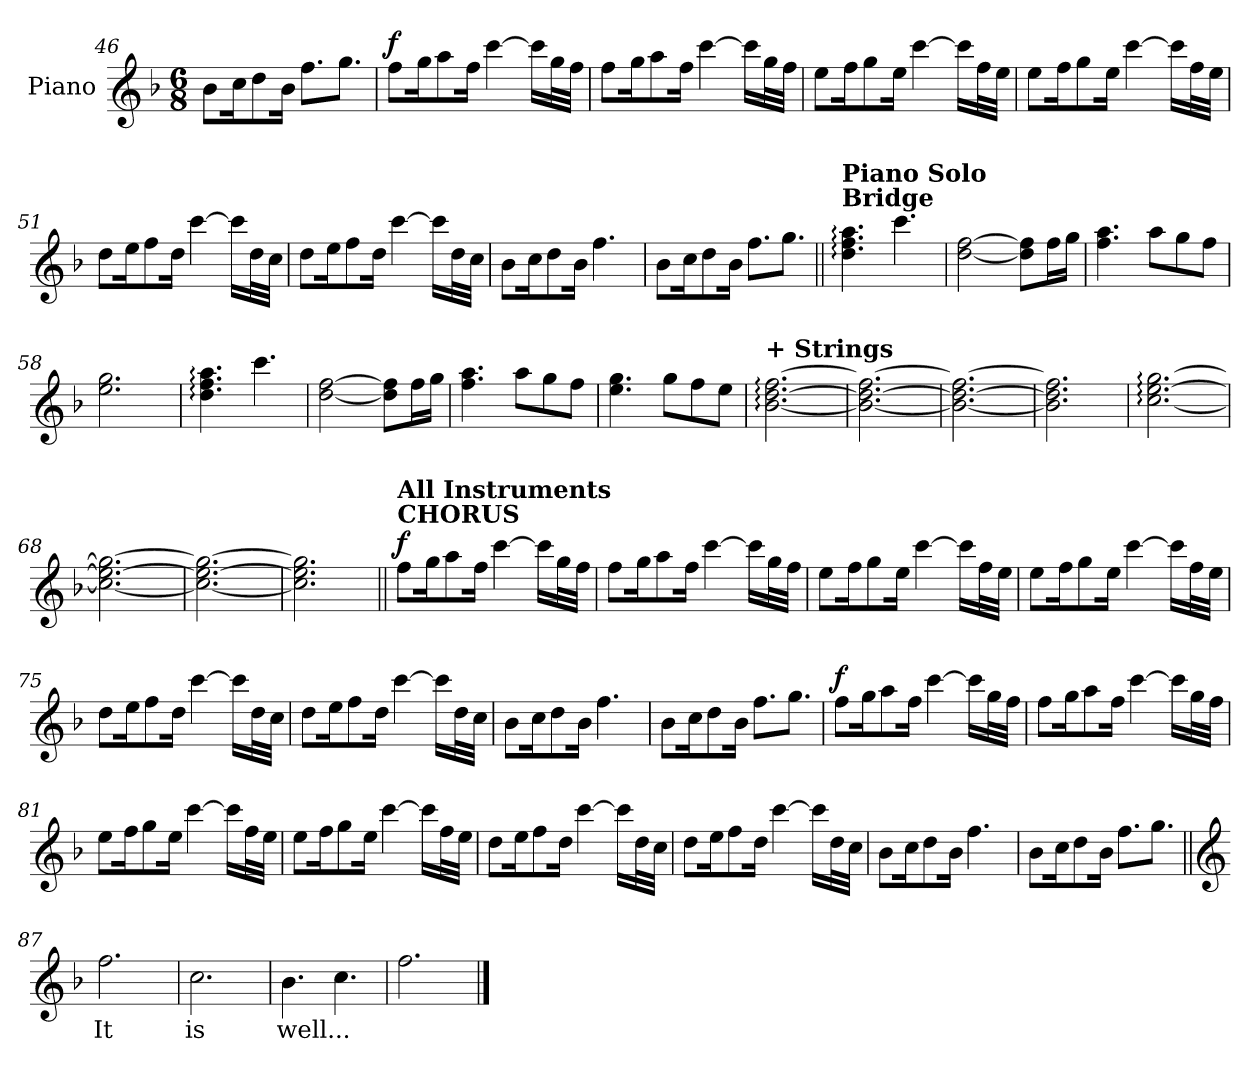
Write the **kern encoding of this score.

**kern	**text	**dynam
*part1	*part1	*part1
*staff1	*staff1	*staff1
*I"Piano	*	*
*I'Pno.	*	*
*clefG2	*	*
*k[b-]	*	*
*M6/8	*	*
=46	=46	=46
8b-\L	.	.
16cc\K	.	.
8dd\	.	.
16b-\Jk	.	.
8.ff\L	.	.
8.gg\J	.	.
!!LO:LB:g=z
=47	=47	=47
!	!	!LO:DY:b
8ff\L	.	f
16gg\K	.	.
8aa\	.	.
16ff\Jk	.	.
[4ccc\	.	.
16ccc\LL]	.	.
32gg\L	.	.
32ff\JJJ	.	.
=48	=48	=48
8ff\L	.	.
16gg\K	.	.
8aa\	.	.
16ff\Jk	.	.
[4ccc\	.	.
16ccc\LL]	.	.
32gg\L	.	.
32ff\JJJ	.	.
=49	=49	=49
8ee\L	.	.
16ff\K	.	.
8gg\	.	.
16ee\Jk	.	.
[4ccc\	.	.
16ccc\LL]	.	.
32ff\L	.	.
32ee\JJJ	.	.
=50	=50	=50
8ee\L	.	.
16ff\K	.	.
8gg\	.	.
16ee\Jk	.	.
[4ccc\	.	.
16ccc\LL]	.	.
32ff\L	.	.
32ee\JJJ	.	.
!!LO:LB:g=z
=51	=51	=51
8dd\L	.	.
16ee\K	.	.
8ff\	.	.
16dd\Jk	.	.
[4ccc\	.	.
16ccc\LL]	.	.
32dd\L	.	.
32cc\JJJ	.	.
=52	=52	=52
8dd\L	.	.
16ee\K	.	.
8ff\	.	.
16dd\Jk	.	.
[4ccc\	.	.
16ccc\LL]	.	.
32dd\L	.	.
32cc\JJJ	.	.
=53	=53	=53
8b-\L	.	.
16cc\K	.	.
8dd\	.	.
16b-\Jk	.	.
4.ff\	.	.
=54	=54	=54
8b-\L	.	.
16cc\K	.	.
8dd\	.	.
16b-\Jk	.	.
8.ff\L	.	.
8.gg\J	.	.
!!LO:LB:g=z
=55||	=55||	=55||
!LO:TX:a:B:t=Bridge	!	!
!LO:TX:a:B:t=Piano Solo	!	!
4.dd\: 4.ff\: 4.aa\:	.	.
4.ccc\	.	.
=56	=56	=56
[2dd\ [2ff\	.	.
8dd\] 8ff\]L	.	.
16ff\L	.	.
16gg\JJ	.	.
=57	=57	=57
4.ff\ 4.aa\	.	.
8aa\L	.	.
8gg\	.	.
8ff\J	.	.
=58	=58	=58
2.ee\ 2.gg\	.	.
=59	=59	=59
4.dd\: 4.ff\: 4.aa\:	.	.
4.ccc\	.	.
=60	=60	=60
[2dd\ [2ff\	.	.
8dd\] 8ff\]L	.	.
16ff\L	.	.
16gg\JJ	.	.
!!LO:LB:g=z
=61	=61	=61
4.ff\ 4.aa\	.	.
8aa\L	.	.
8gg\	.	.
8ff\J	.	.
=62	=62	=62
4.ee\ 4.gg\	.	.
8gg\L	.	.
8ff\	.	.
8ee\J	.	.
=63	=63	=63
!LO:TX:a:B:t=+ Strings	!	!
[2.b-\: [2.dd\: [2.ff\:	.	.
=64	=64	=64
2.b-\_ 2.dd\_ 2.ff\_	.	.
=65	=65	=65
2.b-\_ 2.dd\_ 2.ff\_	.	.
=66	=66	=66
2.b-\] 2.dd\] 2.ff\]	.	.
=67	=67	=67
[2.cc\: [2.ee\: [2.gg\:	.	.
=68	=68	=68
2.cc\_ 2.ee\_ 2.gg\_	.	.
=69	=69	=69
2.cc\_ 2.ee\_ 2.gg\_	.	.
=70	=70	=70
2.cc\] 2.ee\] 2.gg\]	.	.
!!LO:LB:g=z
=71||	=71||	=71||
!LO:TX:a:B:t=CHORUS	!	!
!LO:TX:a:B:t=All Instruments	!	!
!	!	!LO:DY:b
8ff\L	.	f
16gg\K	.	.
8aa\	.	.
16ff\Jk	.	.
[4ccc\	.	.
16ccc\LL]	.	.
32gg\L	.	.
32ff\JJJ	.	.
=72	=72	=72
8ff\L	.	.
16gg\K	.	.
8aa\	.	.
16ff\Jk	.	.
[4ccc\	.	.
16ccc\LL]	.	.
32gg\L	.	.
32ff\JJJ	.	.
=73	=73	=73
8ee\L	.	.
16ff\K	.	.
8gg\	.	.
16ee\Jk	.	.
[4ccc\	.	.
16ccc\LL]	.	.
32ff\L	.	.
32ee\JJJ	.	.
=74	=74	=74
8ee\L	.	.
16ff\K	.	.
8gg\	.	.
16ee\Jk	.	.
[4ccc\	.	.
16ccc\LL]	.	.
32ff\L	.	.
32ee\JJJ	.	.
!!LO:LB:g=z
=75	=75	=75
8dd\L	.	.
16ee\K	.	.
8ff\	.	.
16dd\Jk	.	.
[4ccc\	.	.
16ccc\LL]	.	.
32dd\L	.	.
32cc\JJJ	.	.
=76	=76	=76
8dd\L	.	.
16ee\K	.	.
8ff\	.	.
16dd\Jk	.	.
[4ccc\	.	.
16ccc\LL]	.	.
32dd\L	.	.
32cc\JJJ	.	.
=77	=77	=77
8b-\L	.	.
16cc\K	.	.
8dd\	.	.
16b-\Jk	.	.
4.ff\	.	.
=78	=78	=78
8b-\L	.	.
16cc\K	.	.
8dd\	.	.
16b-\Jk	.	.
8.ff\L	.	.
8.gg\J	.	.
!!LO:LB:g=z
=79	=79	=79
!	!	!LO:DY:b
8ff\L	.	f
16gg\K	.	.
8aa\	.	.
16ff\Jk	.	.
[4ccc\	.	.
16ccc\LL]	.	.
32gg\L	.	.
32ff\JJJ	.	.
=80	=80	=80
8ff\L	.	.
16gg\K	.	.
8aa\	.	.
16ff\Jk	.	.
[4ccc\	.	.
16ccc\LL]	.	.
32gg\L	.	.
32ff\JJJ	.	.
=81	=81	=81
8ee\L	.	.
16ff\K	.	.
8gg\	.	.
16ee\Jk	.	.
[4ccc\	.	.
16ccc\LL]	.	.
32ff\L	.	.
32ee\JJJ	.	.
=82	=82	=82
8ee\L	.	.
16ff\K	.	.
8gg\	.	.
16ee\Jk	.	.
[4ccc\	.	.
16ccc\LL]	.	.
32ff\L	.	.
32ee\JJJ	.	.
!!LO:LB:g=z
=83	=83	=83
8dd\L	.	.
16ee\K	.	.
8ff\	.	.
16dd\Jk	.	.
[4ccc\	.	.
16ccc\LL]	.	.
32dd\L	.	.
32cc\JJJ	.	.
=84	=84	=84
8dd\L	.	.
16ee\K	.	.
8ff\	.	.
16dd\Jk	.	.
[4ccc\	.	.
16ccc\LL]	.	.
32dd\L	.	.
32cc\JJJ	.	.
=85	=85	=85
8b-\L	.	.
16cc\K	.	.
8dd\	.	.
16b-\Jk	.	.
4.ff\	.	.
=86	=86	=86
8b-\L	.	.
16cc\K	.	.
8dd\	.	.
16b-\Jk	.	.
8.ff\L	.	.
8.gg\J	.	.
!!LO:LB:g=z
=87||	=87||	=87||
*clefG2	*	*
2.ff\	It	.
=88	=88	=88
2.cc\	is	.
=89	=89	=89
4.b-\	well...	.
4.cc\	.	.
=90	=90	=90
2.ff\	.	.
==	==	==
*-	*-	*-
